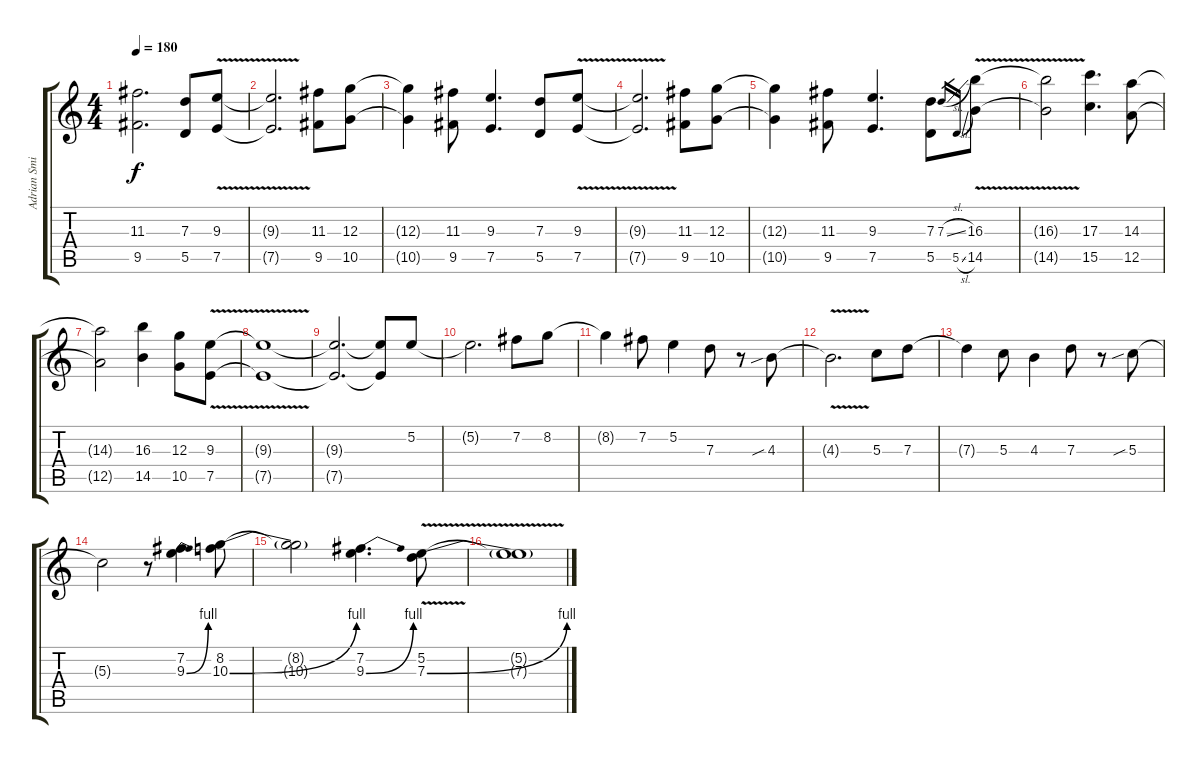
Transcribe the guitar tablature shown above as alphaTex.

\track ("Adrian Smith - Guitar" "Adrian Smi") {instrument overdrivenguitar}
\staff {score tabs}
\tuning (E4 B3 G3 D3 A2 E2) {hide}
\ts (4 4)
\tempo 180
\clef g2
\ks c
(11.3{t} 9.5{t}).2{d dy f} (7.3 5.5).8 (9.3{v} 7.5{v}).8 |
(9.3{t} 7.5{t}).2{d} (11.3 9.5).8 (12.3 10.5).8 |
(12.3{t} 10.5{t}).4 (11.3 9.5).8 (9.3 7.5).4{d} (7.3 5.5).8 (9.3{v} 7.5{v}).8 |
(9.3{t} 7.5{t}).2{d} (11.3 9.5).8 (12.3 10.5).8 |
(12.3{t} 10.5{t}).4 (11.3 9.5).8 (9.3 7.5).4{d} (7.3 5.5).8 7.3{sl}.16{gr} 5.5{sl}.16{gr} (16.3{v} 14.5{v}).8 |
(16.3{t} 14.5{t}).2 (17.3 15.5).4{d} (14.3 12.5).8 |
(14.3{t} 12.5{t}).2 (16.3 14.5).4 (12.3 10.5).8 (9.3{v} 7.5{v}).8 |
(9.3{t} 7.5{t}).1 |
(9.3{t} 7.5{t}).2{d} (9.3{t} 7.5{t}).8 5.2.8 |
5.2{t}.2{d} 7.2.8 8.2.8 |
8.2{t}.4 7.2.8 5.2.4 7.3.8 r.8 4.3{sib}.8 |
4.3{v t}.2{d} 5.3.8 7.3.8 |
7.3{t}.4 5.3.8 4.3.4 7.3.8 r.8 5.3{sib}.8 |
5.3{t}.2 r.8 (7.2 9.3{be (bend 0 0 60 4)}).4 (8.2 10.3{be (bend 0 0 60 4)}).8 |
(8.2{t} 10.3{t}).2 (7.2 9.3{be (bend 0 0 60 4)}).4{d} (5.2 7.3{be (bend 0 0 60 4) v}).8 |
(5.2{t} 7.3{t}).1
